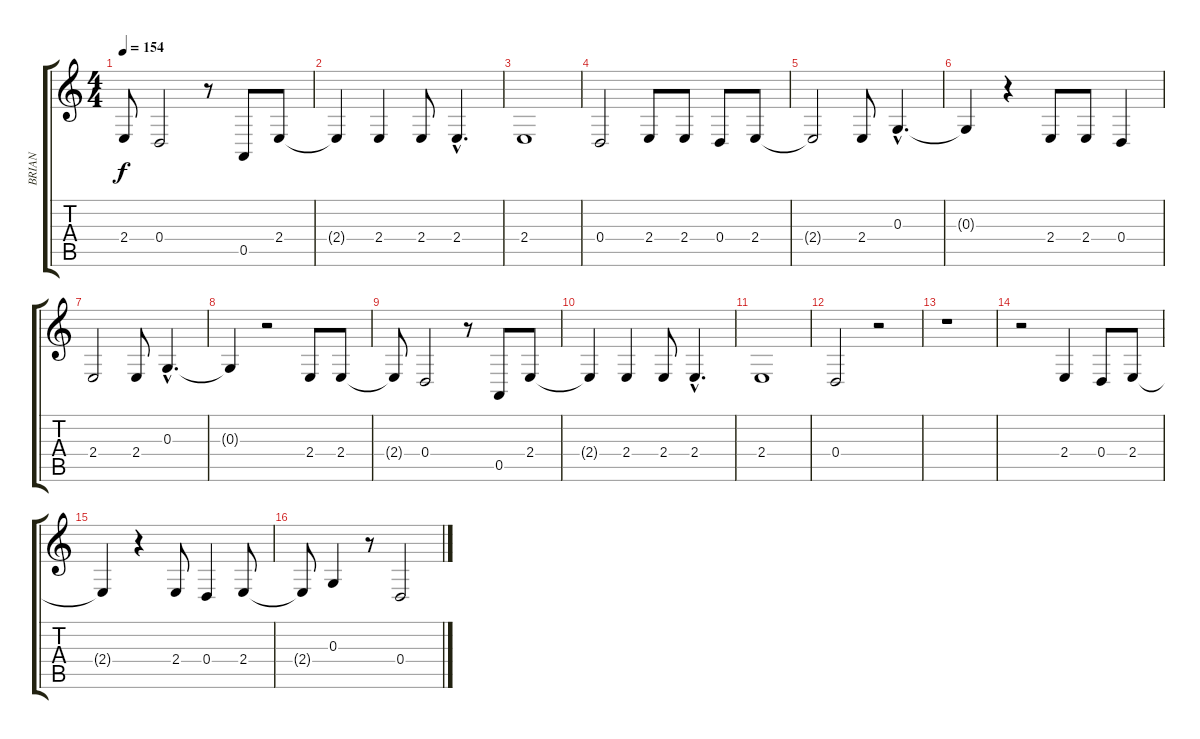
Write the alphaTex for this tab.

\track ("BRIAN" "BRIAN") {instrument synthvoice}
\staff {score tabs}
\tuning (E4 B3 G3 D3 A2 E2) {hide}
\ts (4 4)
\tempo 154
\clef g2
\ks c
2.4{t}.8{dy f} 0.4.2 r.8 0.5.8 2.4.8 |
2.4{t}.4 2.4.4 2.4.8 2.4{hac}.4{d} |
2.4.1 |
0.4.2 2.4.8 2.4.8 0.4.8 2.4.8 |
2.4{t}.2 2.4.8 0.3{hac}.4{d} |
0.3{t}.4 r.4 2.4.8 2.4.8 0.4.4 |
2.4.2 2.4.8 0.3{hac}.4{d} |
0.3{t}.4 r.2 2.4.8 2.4.8 |
2.4{t}.8 0.4.2 r.8 0.5.8 2.4.8 |
2.4{t}.4 2.4.4 2.4.8 2.4{hac}.4{d} |
2.4.1 |
0.4.2 r.2 |
r.1 |
r.2 2.4.4{instrument synthvoice} 0.4.8 2.4.8 |
2.4{t}.4 r.4 2.4.8 0.4.4 2.4.8 |
2.4{t}.8 0.3.4 r.8 0.4.2
